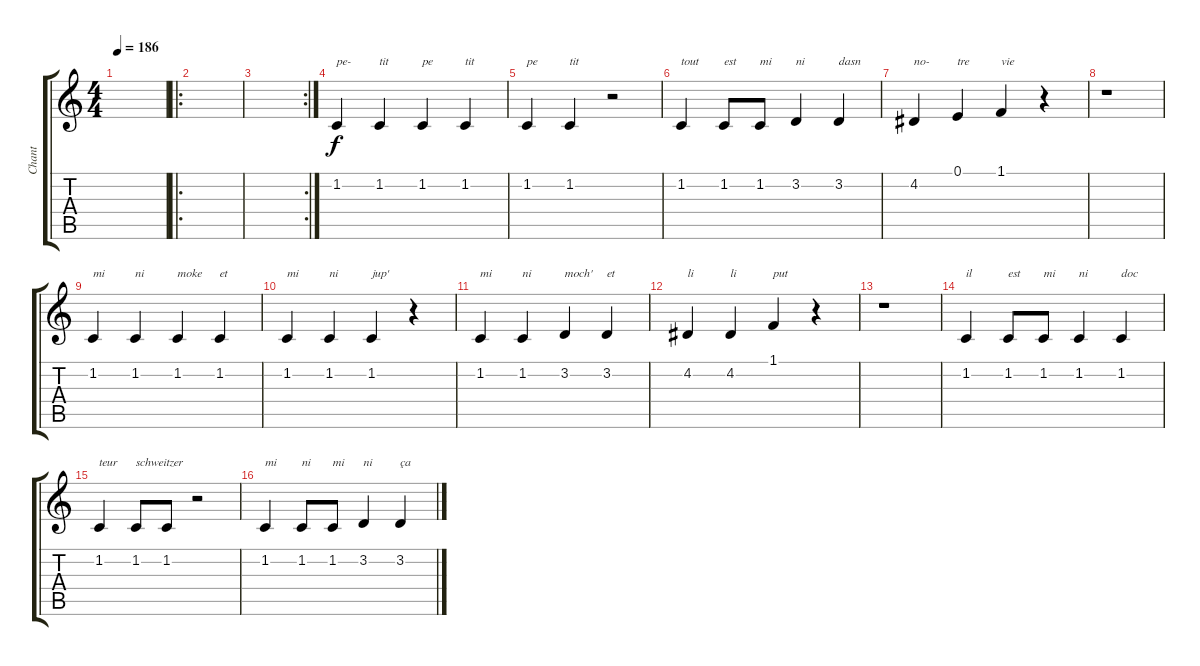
\track ("Chant" "Chant") {instrument tangoaccordion}
\staff {score tabs}
\tuning (E4 B3 G3 D3 A2 E2) {hide}
\ts (4 4)
\tempo 186
\clef g2
\ks c
|
\ro
|
\rc 2
|
1.2.4{txt "pe-"} 1.2.4{txt "tit"} 1.2.4{txt "pe"} 1.2.4{txt "tit"} |
1.2.4{txt "pe"} 1.2.4{txt "tit"} r.2 |
1.2.4{txt "tout"} 1.2.8{txt "est"} 1.2.8{txt "mi"} 3.2.4{txt "ni"} 3.2.4{txt "dasn"} |
4.2.4{txt "no-"} 0.1.4{txt "tre"} 1.1.4{txt "vie"} r.4 |
r.1 |
1.2.4{txt "mi"} 1.2.4{txt "ni"} 1.2.4{txt "moke"} 1.2.4{txt "et"} |
1.2.4{txt "mi"} 1.2.4{txt "ni"} 1.2.4{txt "jup'"} r.4 |
1.2.4{txt "mi"} 1.2.4{txt "ni"} 3.2.4{txt "moch'"} 3.2.4{txt "et"} |
4.2.4{txt "li"} 4.2.4{txt "li"} 1.1.4{txt "put"} r.4 |
r.1 |
1.2.4{txt "il"} 1.2.8{txt "est"} 1.2.8{txt "mi"} 1.2.4{txt "ni"} 1.2.4{txt "doc"} |
1.2.4{txt "teur"} 1.2.8{txt "schweitzer"} 1.2.8 r.2 |
1.2.4{txt "mi"} 1.2.8{txt "ni"} 1.2.8{txt "mi"} 3.2.4{txt "ni"} 3.2.4{txt "ça"}
